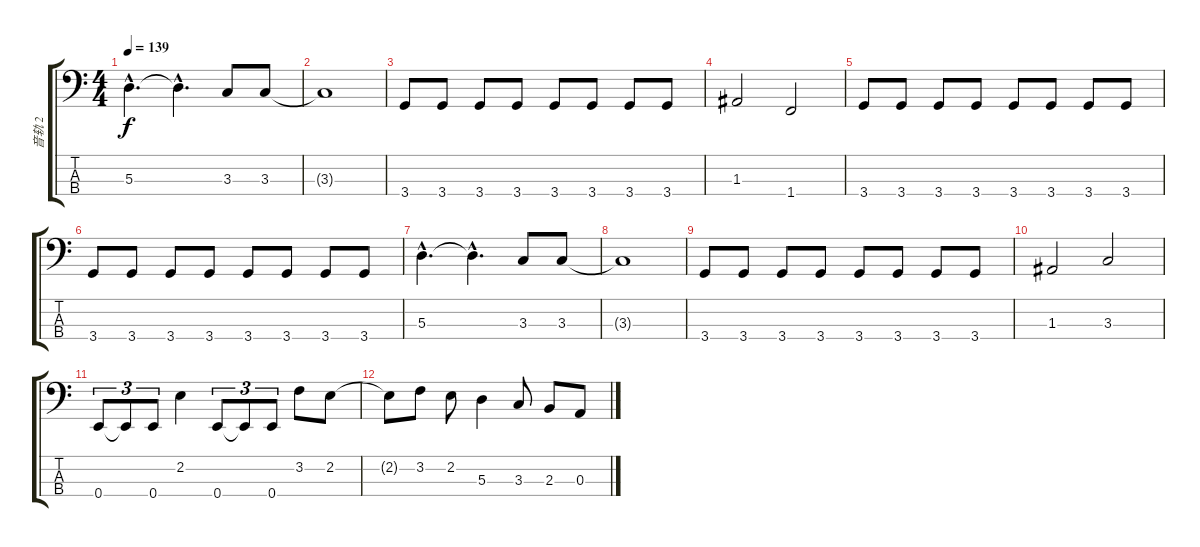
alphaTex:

\track ("音轨 2" "音轨 2") {instrument electricbassfinger}
\staff {score tabs}
\tuning (G2 D2 A1 E1) {hide}
\ts (4 4)
\tempo 139
\clef f4
\ks c
5.3{hac}.4{d dy f} 5.3{hac t}.4{d} 3.3.8 3.3.8 |
3.3{t}.1 |
3.4.8 3.4.8 3.4.8 3.4.8 3.4.8 3.4.8 3.4.8 3.4.8 |
1.3.2 1.4.2 |
3.4.8 3.4.8 3.4.8 3.4.8 3.4.8 3.4.8 3.4.8 3.4.8 |
3.4.8 3.4.8 3.4.8 3.4.8 3.4.8 3.4.8 3.4.8 3.4.8 |
5.3{hac}.4{d} 5.3{hac t}.4{d} 3.3.8 3.3.8 |
3.3{t}.1 |
3.4.8 3.4.8 3.4.8 3.4.8 3.4.8 3.4.8 3.4.8 3.4.8 |
1.3.2 3.3.2 |
0.4.8{tu (3 2)} 0.4{t}.8{tu (3 2)} 0.4.8{tu (3 2)} 2.2.4 0.4.8{tu (3 2)} 0.4{t}.8{tu (3 2)} 0.4.8{tu (3 2)} 3.2.8 2.2.8 |
2.2{t}.8 3.2.8 2.2.8 5.3.4 3.3.8 2.3.8 0.3.8
